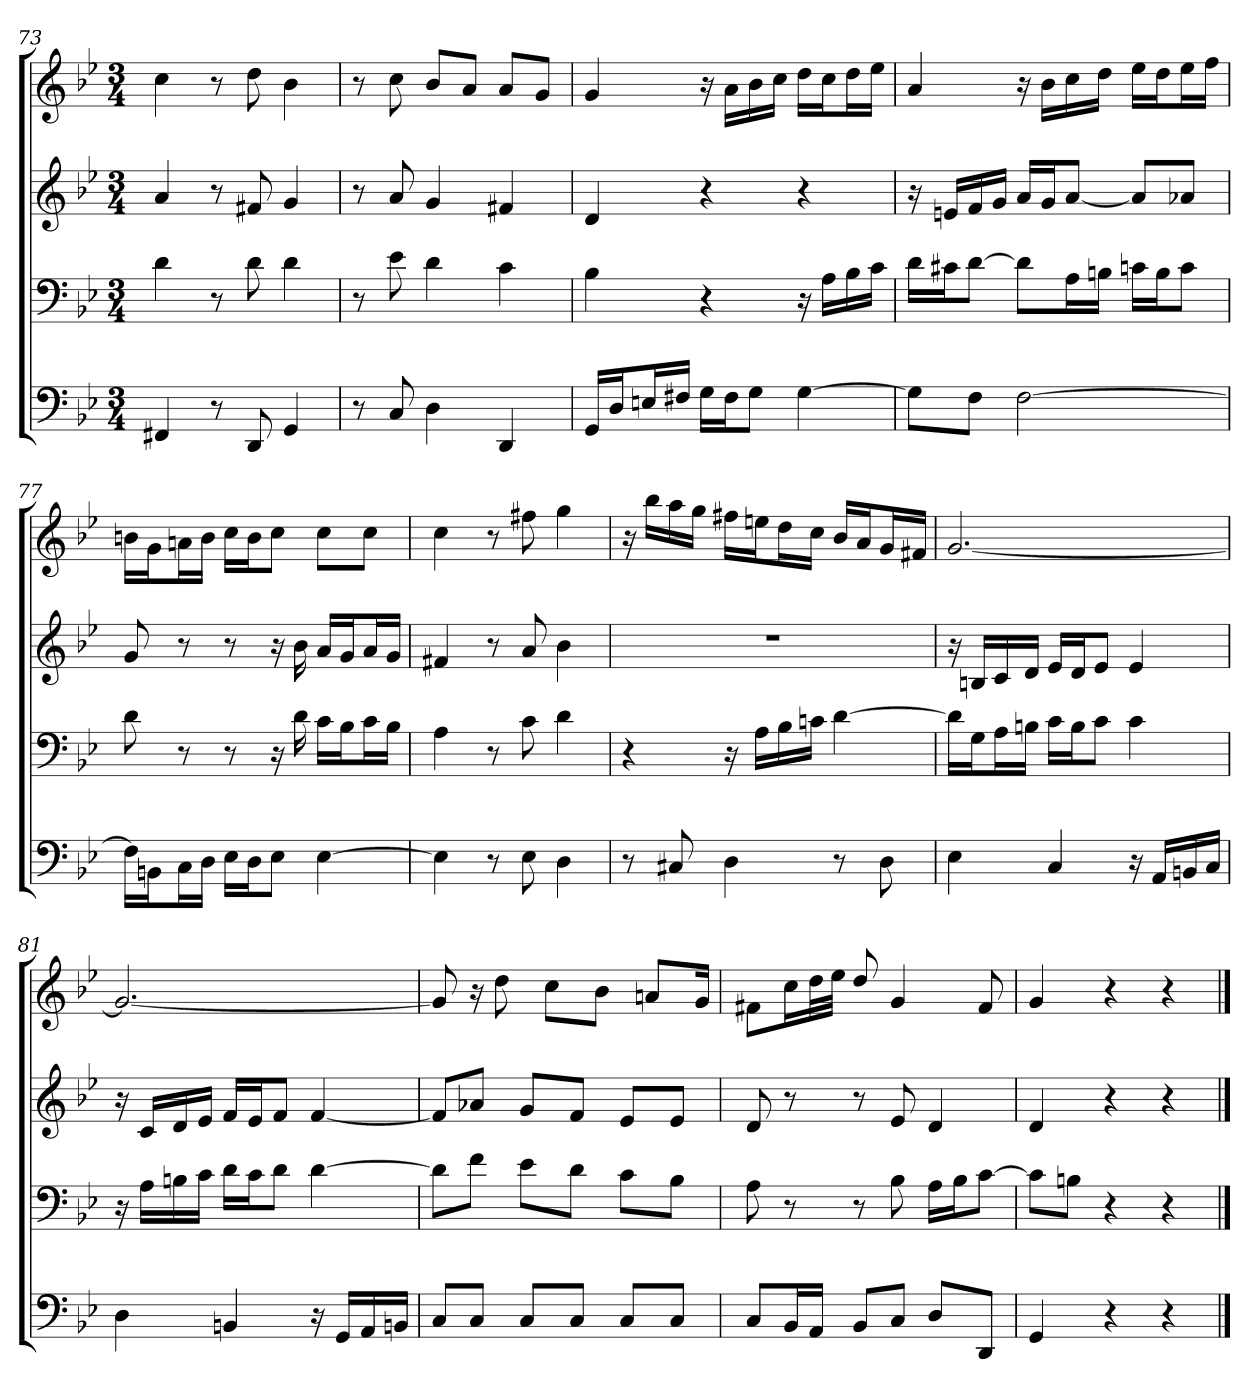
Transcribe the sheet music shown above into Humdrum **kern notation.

**kern	**kern	**kern	**kern
*part4	*part3	*part2	*part1
*staff4	*staff3	*staff2	*staff1
*clefF4	*clefF4	*clefG2	*clefG2
*k[b-e-]	*k[b-e-]	*k[b-e-]	*k[b-e-]
*g:	*g:	*g:	*g:
*M3/4	*M3/4	*M3/4	*M3/4
=73	=73	=73	=73
4FF#X	4d	4a	4cc
8r	8r	8r	8r
8DD	8d	8f#X	8dd
4GG	4d	4g	4b-
=74	=74	=74	=74
8r	8r	8r	8r
8C	8e-	8a	8cc
4D	4d	4g	8b-/L
.	.	.	8a/J
4DD	4c	4f#X	8a/L
.	.	.	8g/J
=75	=75	=75	=75
16GG/LL	4B-	4d	4g
16D/J	.	.	.
16En/L	.	.	.
16F#X/JJ	.	.	.
16G\LL	4r	4r	16r
16F#\J	.	.	16a\LL
8G\J	.	.	16b-\
.	.	.	16cc\JJ
[4G	16r	4r	16dd\LL
.	16A\LL	.	16cc\J
.	16B-\	.	16dd\L
.	16c\JJ	.	16ee-\JJ
=76	=76	=76	=76
8G\L]	16d\LL	16r	4a
.	16c#X\J	16en/LL	.
8F\J	[8d\J	16f/	.
.	.	16g/JJ	.
[2F	8d\L]	16a/LL	16r
.	.	16g/J	16b-\LL
.	16A\L	[8a/J	16cc\
.	16Bn\JJ	.	16dd\JJ
.	16cn\LL	8a/L]	16ee-\LL
.	16B\J	.	16dd\J
.	8c\J	8a-X/J	16ee-\L
.	.	.	16ff\JJ
=77	=77	=77	=77
16F\LL]	8d	8g	16bn\LL
16BBn\J	.	.	16g\J
16C\L	8r	8r	16an\L
16D\JJ	.	.	16b\JJ
16E-\LL	8r	8r	16cc\LL
16D\J	.	.	16b\J
8E-\J	16r	16r	8cc\J
.	16d	16b-	.
[4E-	16c\LL	16a/LL	8cc\L
.	16B-\J	16g/J	.
.	16c\L	16a/L	8cc\J
.	16B-\JJ	16g/JJ	.
=78	=78	=78	=78
4E-]	4A	4f#X	4cc
8r	8r	8r	8r
8E-	8c	8a	8ff#X
4D	4d	4b-	4gg
=79	=79	=79	=79
8r	4r	2.r	16r
.	.	.	16bb-\LL
8C#X	.	.	16aa\
.	.	.	16gg\JJ
4D	16r	.	16ff#X\LL
.	16A\LL	.	16een\J
.	16B-\	.	16dd\L
.	16cn\JJ	.	16cc\JJ
8r	[4d	.	16b-/LL
.	.	.	16a/J
8D	.	.	16g/L
.	.	.	16f#X/JJ
=80	=80	=80	=80
4E-	16d\LL]	16r	[2.g
.	16G\J	16Bn/LL	.
.	16A\L	16c/	.
.	16Bn\JJ	16d/JJ	.
4C	16c\LL	16e-/LL	.
.	16B\J	16d/J	.
.	8c\J	8e-/J	.
16r	4c	4e-	.
16AA/LL	.	.	.
16BBn/	.	.	.
16C/JJ	.	.	.
=81	=81	=81	=81
4D	16r	16r	2.g_
.	16A\LL	16c/LL	.
.	16Bn\	16d/	.
.	16c\JJ	16e-/JJ	.
4BBn	16d\LL	16f/LL	.
.	16c\J	16e-/J	.
.	8d\J	8f/J	.
16r	[4d	[4f	.
16GG/LL	.	.	.
16AA/	.	.	.
16BBn/JJ	.	.	.
=82	=82	=82	=82
8C/L	8d\L]	8f/L]	8g]
8C/J	8f\J	8a-X/J	16r
.	.	.	8dd
8C/L	8e-\L	8g/L	.
.	.	.	8cc\L
8C/J	8d\J	8f/J	.
.	.	.	8b-\J
8C/L	8c\L	8e-/L	.
.	.	.	8an/L
8C/J	8B-\J	8e-/J	.
.	.	.	16g/Jk
=83	=83	=83	=83
*	*	*	*^
8C/L	8A	8d	8f#X\L	2.ryy
16BB-/L	8r	8r	16cc\L	.
16AA/JJ	.	.	32dd\L	.
.	.	.	32ee-\JJJ	.
8BB-/L	8r	8r	8dd	.
8C/J	8B-	8e-	4g	.
8D/L	16A\LL	4d	.	.
.	16B-\J	.	.	.
8DD/J	[8c\J	.	8f#	.
*	*	*	*v	*v
=84	=84	=84	=84
4GG	8c\L]	4d	4g
.	8Bn\J	.	.
4r	4r	4r	4r
4r	4r	4r	4r
==	==	==	==
*-	*-	*-	*-
